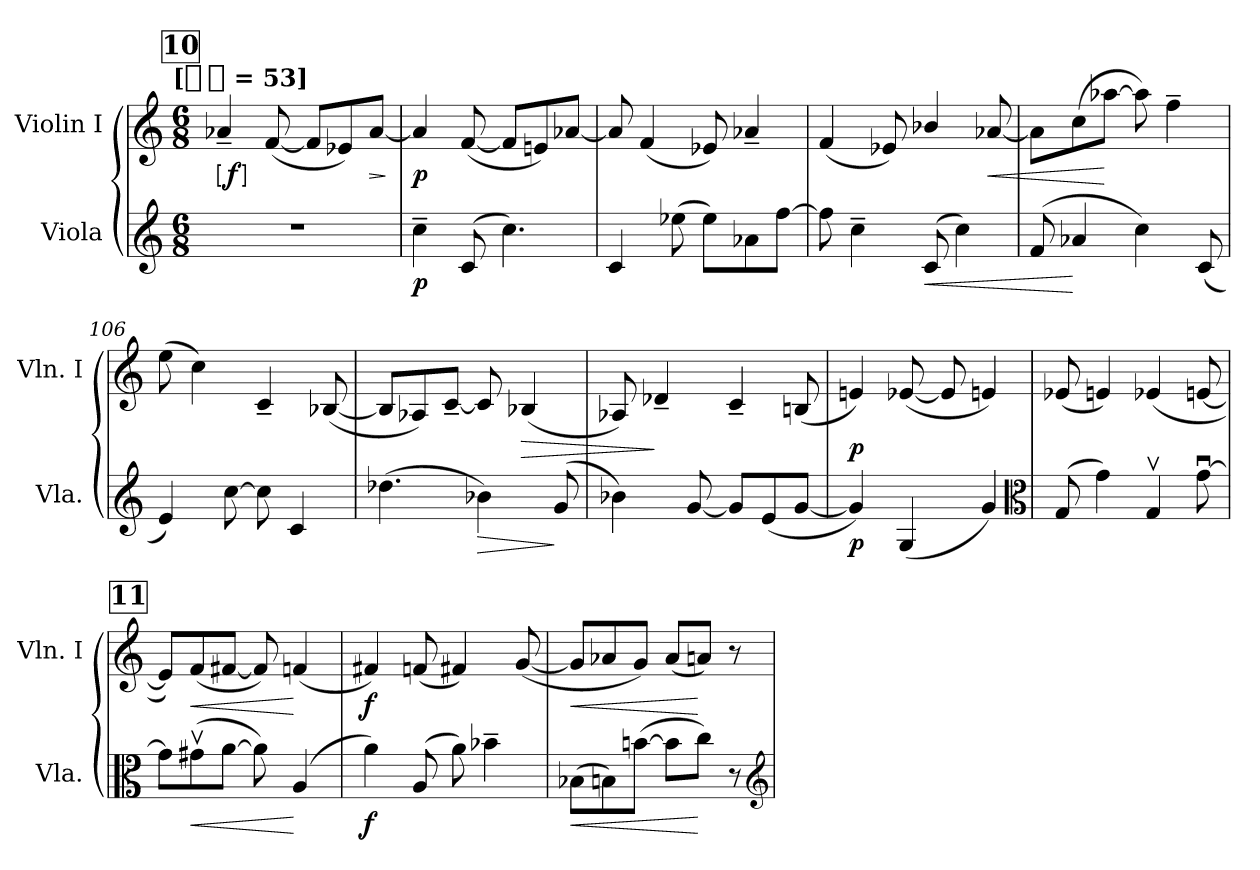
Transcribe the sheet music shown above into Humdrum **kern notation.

**kern	**dynam	**kern	**dynam
*part2	*part2	*part1	*part1
*staff2	*staff2	*staff1	*staff1
*I"Viola	*	*I"Violin I	*
*I'Vla.	*	*I'Vln. I	*
*clefG2	*	*clefG2	*
*k[]	*	*k[]	*
*C:	*	*C:	*
!!LO:TX:omd:t=[[quarter-dot] = 53]
*M6/8	*	*M6/8	*
*MM80	*	*MM80	*
!!LO:REH:place=s1:t=10
=101	=101	=101	=101
!	!	!	!LO:DY:ed=brack
4%3r	.	4a-X~	f
.	.	([8f	.
.	.	8fL]	.
.	.	8e-X)	.
!	!	!	!LO:HP:b
.	.	[8a-J	>
.	.	.	]
=102	=102	=102	=102
4cc~	p	4a-]	p
(8c	.	([8f	.
4.cc)	.	8fL]	.
.	.	8en)	.
.	.	[8a-XJ	.
=103	=103	=103	=103
4c	.	8a-]	.
.	.	(4f	.
(8ee-X	.	.	.
8ee-L)	.	8e-X)	.
8a-X	.	4a-X~	.
[8ffJ	.	.	.
=104	=104	=104	=104
8ff]	.	(4f	.
4cc~	.	.	.
.	.	8e-X)	.
!	!LO:HP:b	!	!
(>8c	<	4b-X/	.
4cc)	.	.	.
!	!	!	!LO:HP:b
.	.	[8a-X	<
=105	=105	=105	=105
(>8f	.	8a-L]	.
4a-X	[	(8cc	.
.	.	[8aa-XJ	[
4cc)	.	8aa-])	.
.	.	4ff~	.
(8c	.	.	.
=106	=106	=106	=106
4e)	.	(8ee	.
.	.	4cc)	.
[8cc	.	.	.
8cc]	.	4c~	.
4c	.	.	.
.	.	([8B-X	.
=107	=107	=107	=107
(4.dd-X	.	8B-L]	.
.	.	8A-X)	.
.	.	[8c~J	.
!	!LO:HP:b	!	!
4b-X)	>	8c]	.
!	!	!	!LO:HP:b
.	.	(4B-X	>
(<8g	]	.	.
=108	=108	=108	=108
4b-X)	.	8A-X)	.
.	.	4d-X~	]
[8g	.	.	.
8gL]	.	4c~	.
(8e	.	.	.
[8gJ	.	(8Bn	.
=109	=109	=109	=109
4g])	p	4en)	p
(4G	.	([8e-X	.
.	.	8e-]	.
4g)	.	4en)	.
*clefC3	*	*	*
=110	=110	=110	=110
(>8G	.	(8e-X	.
4g)	.	4en)	.
4Gv	.	(4e-X	.
[8gu	.	[8en	.
!!LO:REH:place=s1:t=11
=111	=111	=111	=111
8gL]	.	8eL])	.
!	!LO:HP:b	!	!LO:HP:b
(8g#Xv	<	(8f	<
[8aJ	.	[8f#XJ	.
8a])	.	8f#])	.
(>4A	[	(4fn	[
=112	=112	=112	=112
4a)	f	4f#X)	f
(>8A	.	(8fn	.
8a)	.	4f#X)	.
4b-X~	.	.	.
.	.	([8g	.
=113	=113	=113	=113
!	!LO:HP:b	!	!LO:HP:b
(8B-XL	<	8gL]	<
8Bn)	.	8a-X	.
([8bnJ	.	8gJ)	.
8bL]	.	(8a-L	.
8ccJ)	[	8anJ)	[
8r	.	8r	.
*clefG2	*	*	*
=	=	=	=
*-	*-	*-	*-
